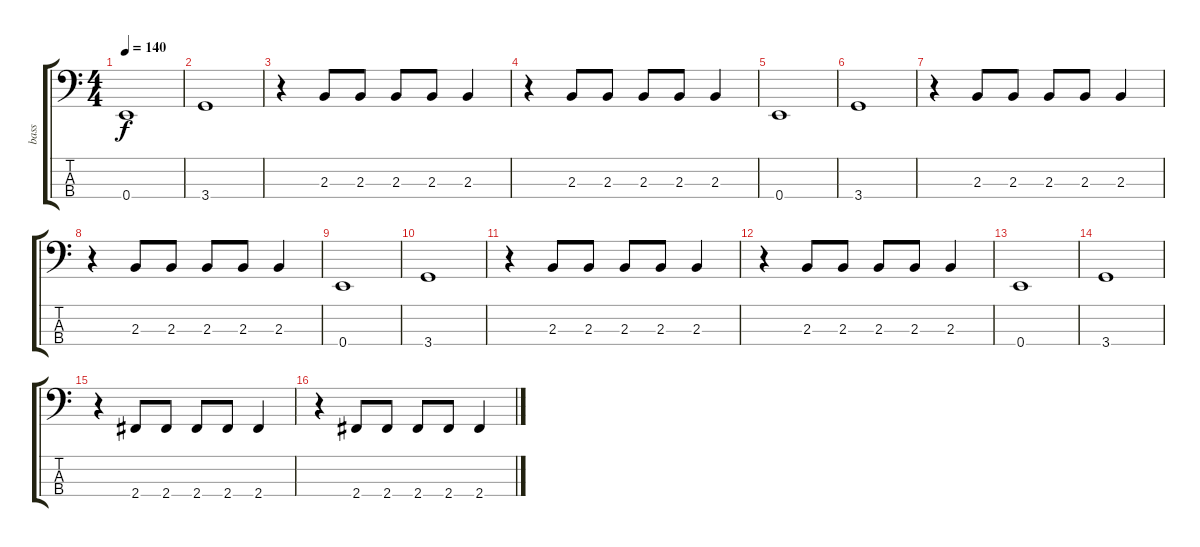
\track ("bass" "bass") {instrument slapbass2}
\staff {score tabs}
\tuning (G2 D2 A1 E1) {hide}
\ts (4 4)
\tempo 140
\clef f4
\ks c
0.4.1{dy f} |
3.4.1 |
r.4 2.3.8 2.3.8 2.3.8 2.3.8 2.3.4 |
r.4 2.3.8 2.3.8 2.3.8 2.3.8 2.3.4 |
0.4.1 |
3.4.1 |
r.4 2.3.8 2.3.8 2.3.8 2.3.8 2.3.4 |
r.4 2.3.8 2.3.8 2.3.8 2.3.8 2.3.4 |
0.4.1 |
3.4.1 |
r.4 2.3.8 2.3.8 2.3.8 2.3.8 2.3.4 |
r.4 2.3.8 2.3.8 2.3.8 2.3.8 2.3.4 |
0.4.1 |
3.4.1 |
r.4 2.4.8 2.4.8 2.4.8 2.4.8 2.4.4 |
r.4 2.4.8 2.4.8 2.4.8 2.4.8 2.4.4
